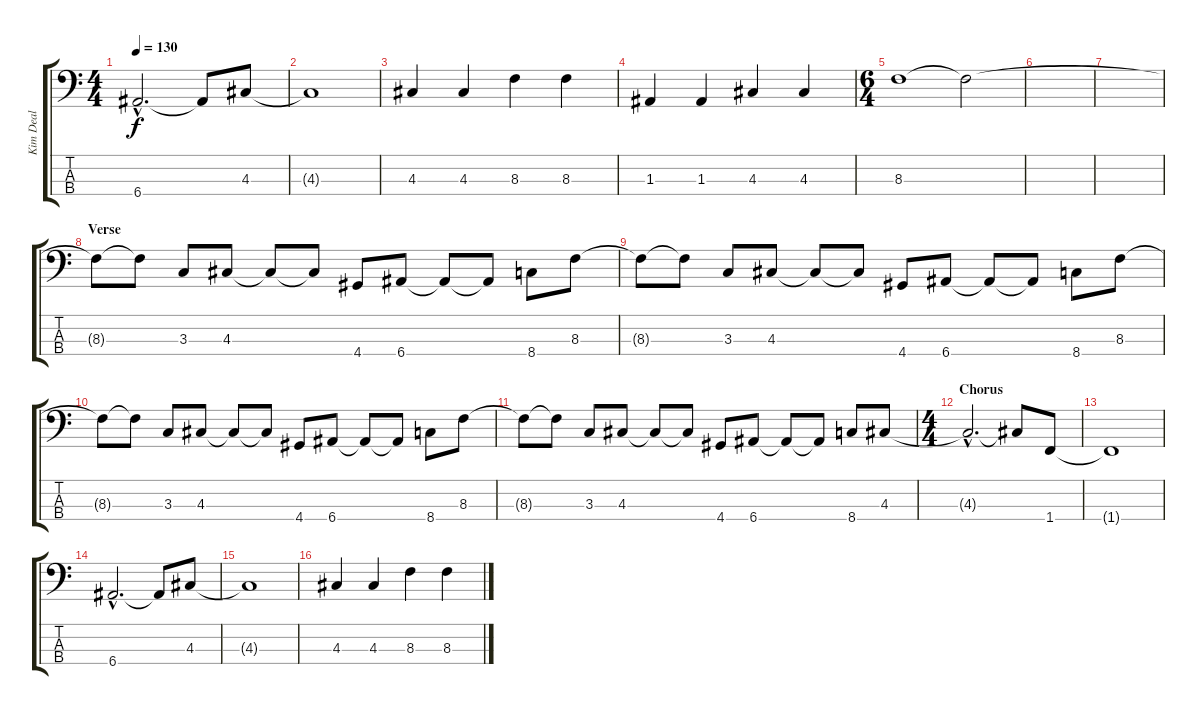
\track ("Kim Deal" "Kim Deal") {instrument electricbasspick}
\staff {score tabs}
\tuning (G2 D2 A1 E1) {hide}
\ts (4 4)
\tempo 130
\clef f4
\ks c
6.4{hac}.2{d dy f} 6.4{t}.8 4.3.8 |
4.3{t}.1 |
4.3.4 4.3.4 8.3.4 8.3.4 |
1.3.4 1.3.4 4.3.4 4.3.4 |
\ts (6 4)
8.3.1{volume 0} 8.3{t}.2 |
|
|
\section ("" "Verse")
8.3{t}.8 8.3{t}.8 3.3.8 4.3.8 4.3{t}.8 4.3{t}.8 4.4.8 6.4.8 6.4{t}.8 6.4{t}.8 8.4.8 8.3.8 |
8.3{t}.8 8.3{t}.8 3.3.8 4.3.8 4.3{t}.8 4.3{t}.8 4.4.8 6.4.8 6.4{t}.8 6.4{t}.8 8.4.8 8.3.8 |
8.3{t}.8 8.3{t}.8 3.3.8 4.3.8 4.3{t}.8 4.3{t}.8 4.4.8 6.4.8 6.4{t}.8 6.4{t}.8 8.4.8 8.3.8 |
8.3{t}.8 8.3{t}.8 3.3.8 4.3.8 4.3{t}.8 4.3{t}.8 4.4.8 6.4.8 6.4{t}.8 6.4{t}.8 8.4.8 4.3.8 |
\ts (4 4)
\section ("" "Chorus")
4.3{hac t}.2{d} 4.3{t}.8 1.4.8 |
1.4{t}.1 |
6.4{hac}.2{d} 6.4{t}.8 4.3.8 |
4.3{t}.1 |
4.3.4 4.3.4 8.3.4 8.3.4
